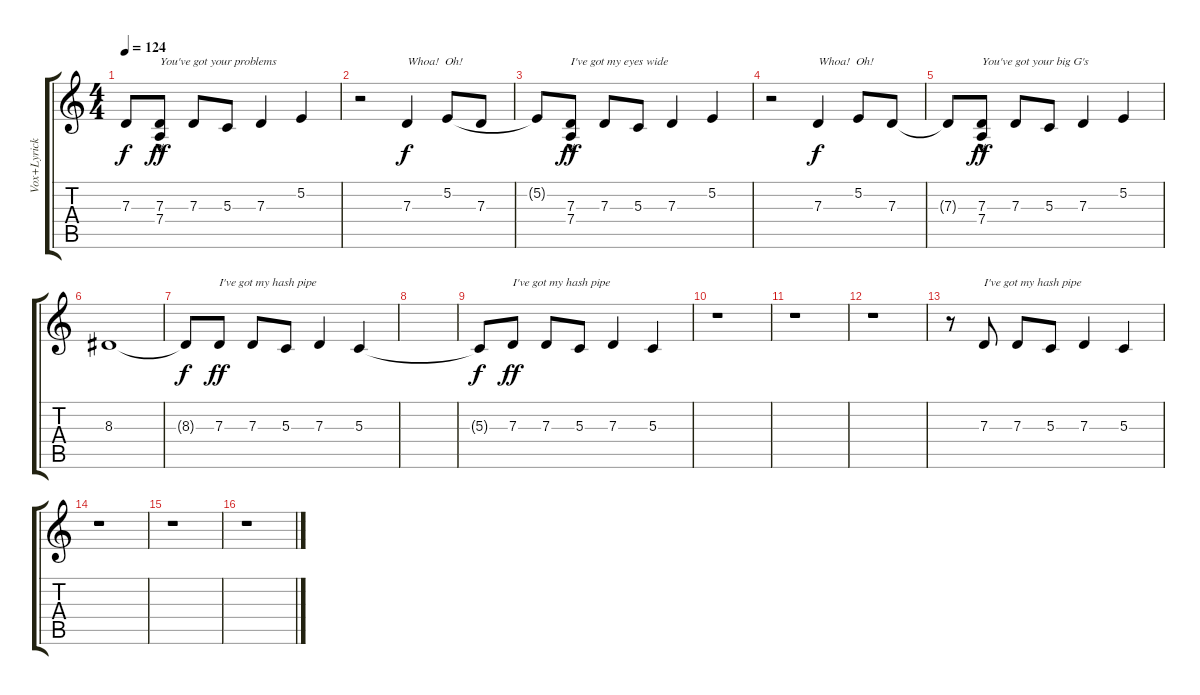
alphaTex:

\track ("Vox+Lyricks" "Vox+Lyrick") {instrument pad7halo}
\staff {score tabs}
\tuning (E4 B3 G3 D3 A2 E2) {hide}
\ts (4 4)
\tempo 124
\clef g2
\ks c
7.3{t}.8{dy f} (7.3 7.4{hac}).8{txt "You've got your problems" dy ff} 7.3.8 5.3.8 7.3.4 5.2.4 |
r.2 7.3.4{txt "Whoa!  Oh!" dy f} 5.2.8 7.3.8 |
5.2{t}.8 (7.3 7.4{hac}).8{txt "I've got my eyes wide" dy ff} 7.3.8 5.3.8 7.3.4 5.2.4 |
r.2 7.3.4{txt "Whoa!  Oh!" dy f} 5.2.8 7.3.8 |
7.3{t}.8 (7.3 7.4{hac}).8{txt "You've got your big G's" dy ff} 7.3.8 5.3.8 7.3.4 5.2.4 |
8.3.1 |
8.3{t}.8{dy f} 7.3.8{txt "I've got my hash pipe" dy ff} 7.3.8 5.3.8 7.3.4 5.3.4 |
|
5.3{t}.8{dy f volume 16} 7.3.8{txt "I've got my hash pipe" dy ff} 7.3.8 5.3.8 7.3.4 5.3.4 |
r.1 |
r.1 |
r.1 |
r.8 7.3.8{txt "I've got my hash pipe"} 7.3.8 5.3.8 7.3.4 5.3.4 |
r.1 |
r.1 |
r.1
